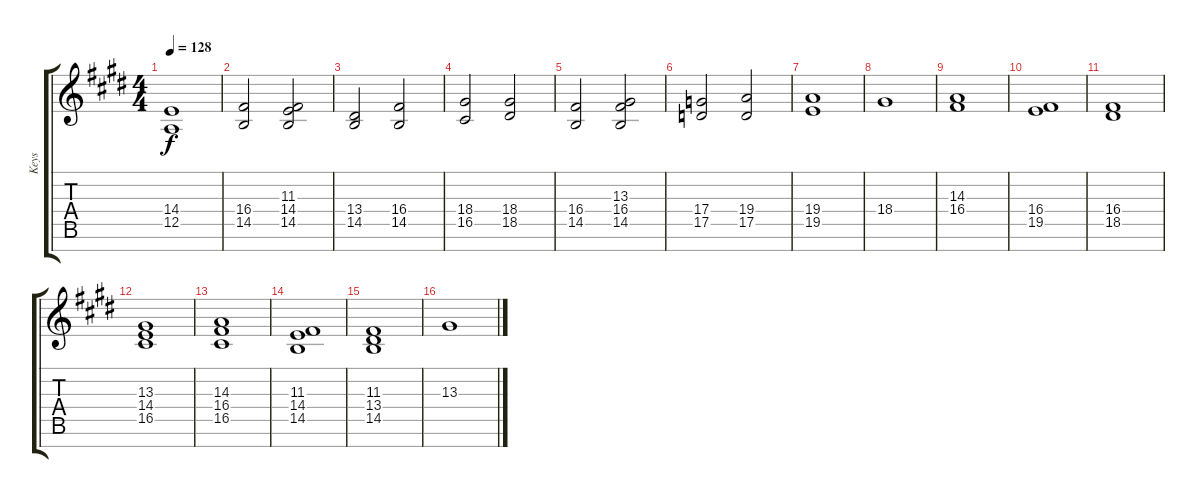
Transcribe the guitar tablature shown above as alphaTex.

\track ("Keys" "Keys") {instrument stringensemble1}
\staff {score tabs}
\tuning (E4 B3 G3 D3 A2 E2 B1) {hide}
\ts (4 4)
\tempo 128
\clef g2
\ks e
(14.4 12.5).1{dy f} |
(16.4 14.5).2 (11.3 14.4 14.5).2 |
(13.4 14.5).2 (16.4 14.5).2 |
(18.4 16.5).2 (18.4 18.5).2 |
(16.4 14.5).2 (13.3 16.4 14.5).2 |
(17.4 17.5).2 (19.4 17.5).2 |
(19.4 19.5).1 |
18.4.1 |
(14.3 16.4).1 |
(16.4 19.5).1 |
(16.4 18.5).1 |
(13.3 14.4 16.5).1 |
(14.3 16.4 16.5).1 |
(11.3 14.4 14.5).1 |
(11.3 13.4 14.5).1 |
13.3.1
